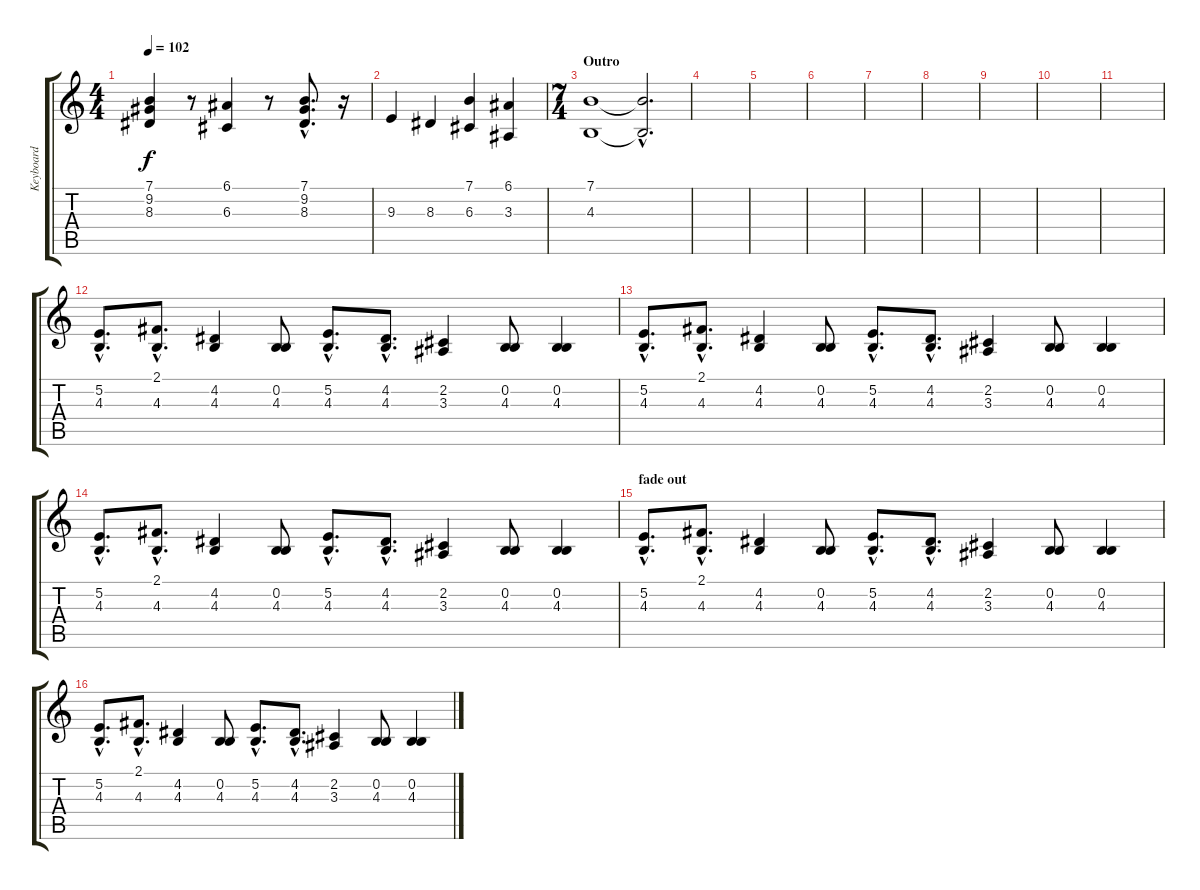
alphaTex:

\track ("Keyboard" "Keyboard") {instrument stringensemble1}
\staff {score tabs}
\tuning (E4 B3 G3 D3 A2 E2) {hide}
\ts (4 4)
\tempo 102
\clef g2
\ks c
(7.1 9.2 8.3).4{dy f} r.8 (6.1 6.3).4 r.8 (7.1{hac} 9.2{hac} 8.3{hac}).8{d} r.16 |
9.3.4 8.3.4 (7.1 6.3).4 (6.1 3.3).4 |
\ts (7 4)
\section ("" "Outro")
(7.1 4.3).1 (7.1{hac t} 4.3{hac t}).2{d} |
|
|
|
|
|
|
|
|
(5.2{hac} 4.3{hac}).8{d volume 13} (2.1{hac} 4.3{hac}).8{d} (4.2 4.3).4 (0.2 4.3).8 (5.2{hac} 4.3{hac}).8{d} (4.2{hac} 4.3{hac}).8{d} (2.2 3.3).4 (0.2 4.3).8 (0.2 4.3).4 |
(5.2{hac} 4.3{hac}).8{d volume 15} (2.1{hac} 4.3{hac}).8{d} (4.2 4.3).4 (0.2 4.3).8 (5.2{hac} 4.3{hac}).8{d} (4.2{hac} 4.3{hac}).8{d} (2.2 3.3).4 (0.2 4.3).8 (0.2 4.3).4 |
(5.2{hac} 4.3{hac}).8{d volume 15} (2.1{hac} 4.3{hac}).8{d} (4.2 4.3).4 (0.2 4.3).8 (5.2{hac} 4.3{hac}).8{d} (4.2{hac} 4.3{hac}).8{d} (2.2 3.3).4 (0.2 4.3).8 (0.2 4.3).4 |
\section ("" "fade out")
(5.2{hac} 4.3{hac}).8{d volume 12} (2.1{hac} 4.3{hac}).8{d} (4.2 4.3).4 (0.2 4.3).8 (5.2{hac} 4.3{hac}).8{d} (4.2{hac} 4.3{hac}).8{d} (2.2 3.3).4 (0.2 4.3).8 (0.2 4.3).4 |
(5.2{hac} 4.3{hac}).8{d volume 8} (2.1{hac} 4.3{hac}).8{d} (4.2 4.3).4 (0.2 4.3).8 (5.2{hac} 4.3{hac}).8{d} (4.2{hac} 4.3{hac}).8{d} (2.2 3.3).4 (0.2 4.3).8 (0.2 4.3).4
